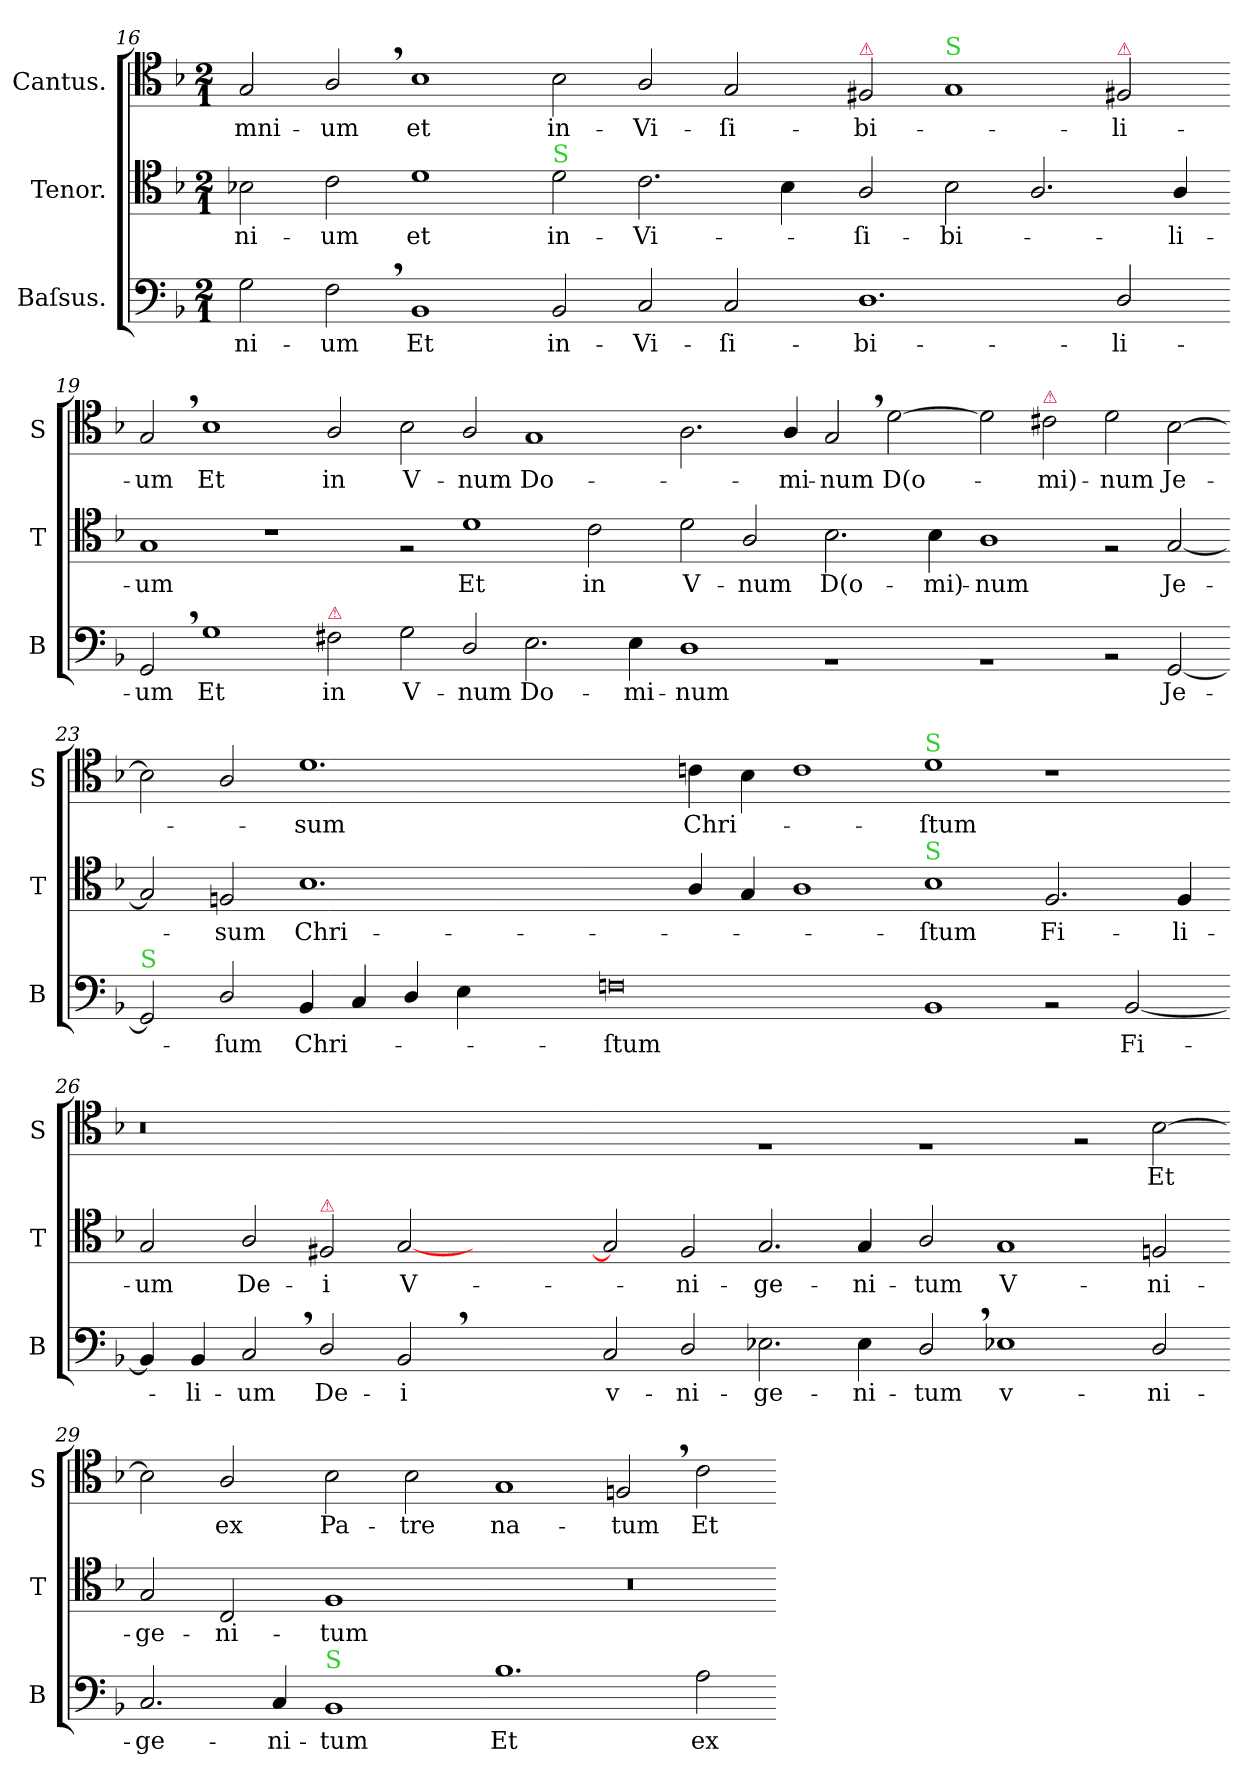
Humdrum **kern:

**kern	**text	**kern	**text	**kern	**text
*part3	*part3	*part2	*part2	*part1	*part1
*staff3	*staff3	*staff2	*staff2	*staff1	*staff1
*I"Baſsus.	*	*I"Tenor.	*	*I"Cantus.	*
*I'B	*	*I'T	*	*I'S	*
*clefF4	*	*clefC4	*	*clefC4	*
*k[b-]	*	*k[b-]	*	*k[b-]	*
*M2/1	*	*M2/1	*	*M2/1	*
=16	=16	=16	=16	=16	=16
2G\	-ni-	2B-X\	-ni-	2G/	mni-
2F,<\	-um	2c\	-um	2A,</	-um
1BB-/	Et	1d\	et	1B-\	et
=17-	=17-	=17-	=17-	=17-	=17-
!	!	!LO:TX:a:color=limegreen:t=S	!	!	!
2BB-/	in-	2d\	in-	2B-\	in-
2C/	-Vi-	2.c\	-Vi-	2A/	-Vi-
2C/	-ſi-	.	.	2G/	-ſi-
.	.	4B-\	.	.	.
=18-	=18-	=18-	=18-	=18-	=18-
!	!	!	!	!LO:TX:a:color=crimson:t=⚠	!
1.D	-bi-	2A/	-ſi-	2F#X/	-bi-
!	!	!	!	!LO:TX:a:color=limegreen:t=S	!
.	.	2B-\	-bi-	1G	.
.	.	2.A/	.	.	.
!	!	!	!	!LO:TX:a:color=crimson:t=⚠	!
2D/	-li-	.	.	2F#X/	-li-
.	.	4A/	-li-	.	.
=19-	=19-	=19-	=19-	=19-	=19-
2GG,</	-um	1G	-um	2G,</	-um
1G	Et	.	.	1B-	Et
.	.	1r	.	.	.
!LO:TX:a:color=crimson:t=⚠	!	!	!	!	!
2F#X\	in	.	.	2A/	in
=20-	=20-	=20-	=20-	=20-	=20-
2G\	V-	2rF	.	2B-\	V-
2D/	-num	1d	Et	2A/	-num
2.E\	Do-	.	.	1G	Do-
.	.	2c\	in	.	.
4E\	-mi-	.	.	.	.
=21-	=21-	=21-	=21-	=21-	=21-
1D	-num	2d\	V-	2.A\	.
.	.	2A/	-num	.	.
.	.	.	.	4A/	mi-
1rBB	.	2.B-\	D(o-	2G,</	-num
.	.	.	.	[2d\	D(o-
.	.	4B-\	-mi)-	.	.
=22-	=22-	=22-	=22-	=22-	=22-
1rBB	.	1A	-num	2d\]	.
!	!	!	!	!LO:TX:a:color=crimson:t=⚠	!
.	.	.	.	2c#X\	-mi)-
2rBB	.	2rF	.	2d\	-num
[2GG/	Je-	[2G/	Je-	[2B-\	Je-
=23-	=23-	=23-	=23-	=23-	=23-
!LO:TX:a:color=limegreen:t=S	!	!	!	!	!
2GG/]	.	2G/]	.	2B-\]	.
2D/	-ſum	2Fn/	-sum	2A/	.
4BB-/	Chri-	1.B-	Chri-	1.d	-sum
4C/	.	.	.	.	.
4D/	.	.	.	.	.
4E\	.	.	.	.	.
2ryy	.	.	.	.	.
=24-	=24-	=24-	=24-	=24-	=24-
0Fn	-ſtum	2ryy	.	2ryy	.
.	.	4A/	.	4cn\	Chri-
.	.	4G/	.	4B-\	.
.	.	1A	.	1c	.
=25-	=25-	=25-	=25-	=25-	=25-
!	!	!	!	!LO:TX:a:color=limegreen:t=S	!
!	!	!LO:TX:a:color=limegreen:t=S	!	!	!
1BB-	.	1B-	-ſtum	1d	-ſtum
2rBB	.	2.F/	Fi-	1r	.
[2BB-/	Fi-	.	.	.	.
.	.	4F/	-li-	.	.
=26-	=26-	=26-	=26-	=26-	=26-
4BB-/]	.	2G/	-um	0.r	.
4BB-/	-li-	.	.	.	.
2C,</	-um	2A/	De-	.	.
!	!	!LO:TX:a:color=crimson:t=⚠	!	!	!
2D/	De-	2F#X/	-i	.	.
2BB-,</	-i	[2G/	V-	.	.
1ryy	.	1ryy	.	.	.
=27-	=27-	=27-	=27-	=27-	=27-
2C/	v-	2G/]	.	1ryy	.
2D/	-ni-	2F#/	-ni-	.	.
2.E-X\	-ge-	2.G/	-ge-	1rF	.
4E-\	-ni-	4G/	-ni-	.	.
=28-	=28-	=28-	=28-	=28-	=28-
2D,</	-tum	2A/	-tum	1rF	.
1E-X	v-	1G	V-	.	.
.	.	.	.	2rF	.
2D/	-ni-	2Fn/	-ni-	[2B-\	Et
=29-	=29-	=29-	=29-	=29-	=29-
2.C/	-ge-	2G/	-ge-	2B-\]	.
.	.	2C/	-ni-	2A/	ex
4C/	-ni-	.	.	.	.
!LO:TX:a:color=limegreen:t=S	!	!	!	!	!
1BB-	-tum	1F	-tum	2B-\	Pa-
.	.	.	.	2B-\	-tre
=30-	=30-	=30-	=30-	=30-	=30-
1.B-	Et	0r	.	1G	na-
.	.	.	.	2Fn,</	-tum
!	!	!	!	!	!LO:LY:i
2A\	ex	.	.	2c\	Et
=-	=-	=-	=-	=-	=-
*-	*-	*-	*-	*-	*-
